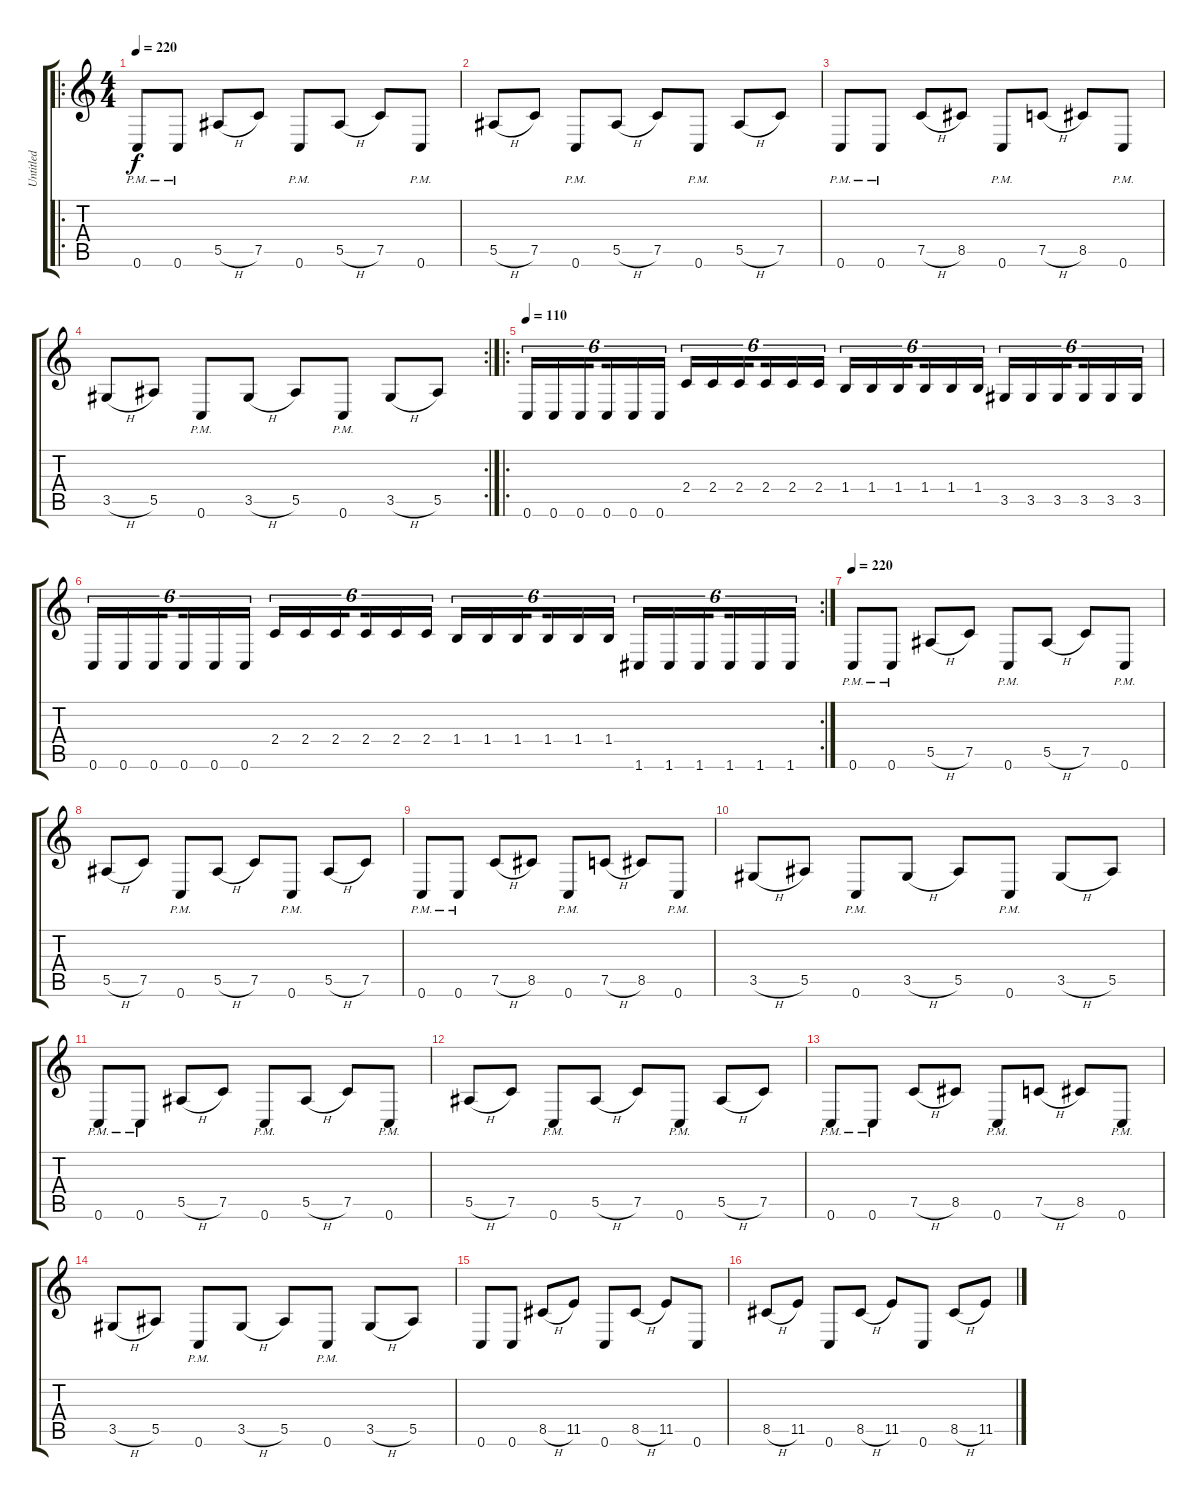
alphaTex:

\track ("Untitled" "Untitled") {instrument distortionguitar}
\staff {score tabs}
\tuning (C4 G3 Eb3 Bb2 F2 C2) {hide}
\ro
\ts (4 4)
\tempo 220
\clef g2
\ks c
0.6{pm}.8{dy f} 0.6{pm}.8 5.5{h}.8 7.5.8 0.6{pm}.8 5.5{h}.8 7.5.8 0.6{pm}.8 |
5.5{h}.8 7.5.8 0.6{pm}.8 5.5{h}.8 7.5.8 0.6{pm}.8 5.5{h}.8 7.5.8 |
0.6{pm}.8 0.6{pm}.8 7.5{h}.8 8.5.8 0.6{pm}.8 7.5{h}.8 8.5.8 0.6{pm}.8 |
\rc 2
3.5{h}.8 5.5.8 0.6{pm}.8 3.5{h}.8 5.5.8 0.6{pm}.8 3.5{h}.8 5.5.8 |
\ro
\tempo 110
0.6.16{tu (6 4)} 0.6.16{tu (6 4)} 0.6.16{tu (6 4) beam splitsecondary} 0.6.16{tu (6 4)} 0.6.16{tu (6 4)} 0.6.16{tu (6 4)} 2.4.16{tu (6 4)} 2.4.16{tu (6 4)} 2.4.16{tu (6 4) beam splitsecondary} 2.4.16{tu (6 4)} 2.4.16{tu (6 4)} 2.4.16{tu (6 4)} 1.4.16{tu (6 4)} 1.4.16{tu (6 4)} 1.4.16{tu (6 4) beam splitsecondary} 1.4.16{tu (6 4)} 1.4.16{tu (6 4)} 1.4.16{tu (6 4)} 3.5.16{tu (6 4)} 3.5.16{tu (6 4)} 3.5.16{tu (6 4) beam splitsecondary} 3.5.16{tu (6 4)} 3.5.16{tu (6 4)} 3.5.16{tu (6 4)} |
\rc 2
0.6.16{tu (6 4)} 0.6.16{tu (6 4)} 0.6.16{tu (6 4) beam splitsecondary} 0.6.16{tu (6 4)} 0.6.16{tu (6 4)} 0.6.16{tu (6 4)} 2.4.16{tu (6 4)} 2.4.16{tu (6 4)} 2.4.16{tu (6 4) beam splitsecondary} 2.4.16{tu (6 4)} 2.4.16{tu (6 4)} 2.4.16{tu (6 4)} 1.4.16{tu (6 4)} 1.4.16{tu (6 4)} 1.4.16{tu (6 4) beam splitsecondary} 1.4.16{tu (6 4)} 1.4.16{tu (6 4)} 1.4.16{tu (6 4)} 1.6.16{tu (6 4)} 1.6.16{tu (6 4)} 1.6.16{tu (6 4) beam splitsecondary} 1.6.16{tu (6 4)} 1.6.16{tu (6 4)} 1.6.16{tu (6 4)} |
\tempo 220
0.6{pm}.8 0.6{pm}.8 5.5{h}.8 7.5.8 0.6{pm}.8 5.5{h}.8 7.5.8 0.6{pm}.8 |
5.5{h}.8 7.5.8 0.6{pm}.8 5.5{h}.8 7.5.8 0.6{pm}.8 5.5{h}.8 7.5.8 |
0.6{pm}.8 0.6{pm}.8 7.5{h}.8 8.5.8 0.6{pm}.8 7.5{h}.8 8.5.8 0.6{pm}.8 |
3.5{h}.8 5.5.8 0.6{pm}.8 3.5{h}.8 5.5.8 0.6{pm}.8 3.5{h}.8 5.5.8 |
0.6{pm}.8 0.6{pm}.8 5.5{h}.8 7.5.8 0.6{pm}.8 5.5{h}.8 7.5.8 0.6{pm}.8 |
5.5{h}.8 7.5.8 0.6{pm}.8 5.5{h}.8 7.5.8 0.6{pm}.8 5.5{h}.8 7.5.8 |
0.6{pm}.8 0.6{pm}.8 7.5{h}.8 8.5.8 0.6{pm}.8 7.5{h}.8 8.5.8 0.6{pm}.8 |
3.5{h}.8 5.5.8 0.6{pm}.8 3.5{h}.8 5.5.8 0.6{pm}.8 3.5{h}.8 5.5.8 |
0.6.8 0.6.8 8.5{h}.8 11.5.8 0.6.8 8.5{h}.8 11.5.8 0.6.8 |
8.5{h}.8 11.5.8 0.6.8 8.5{h}.8 11.5.8 0.6.8 8.5{h}.8 11.5.8
